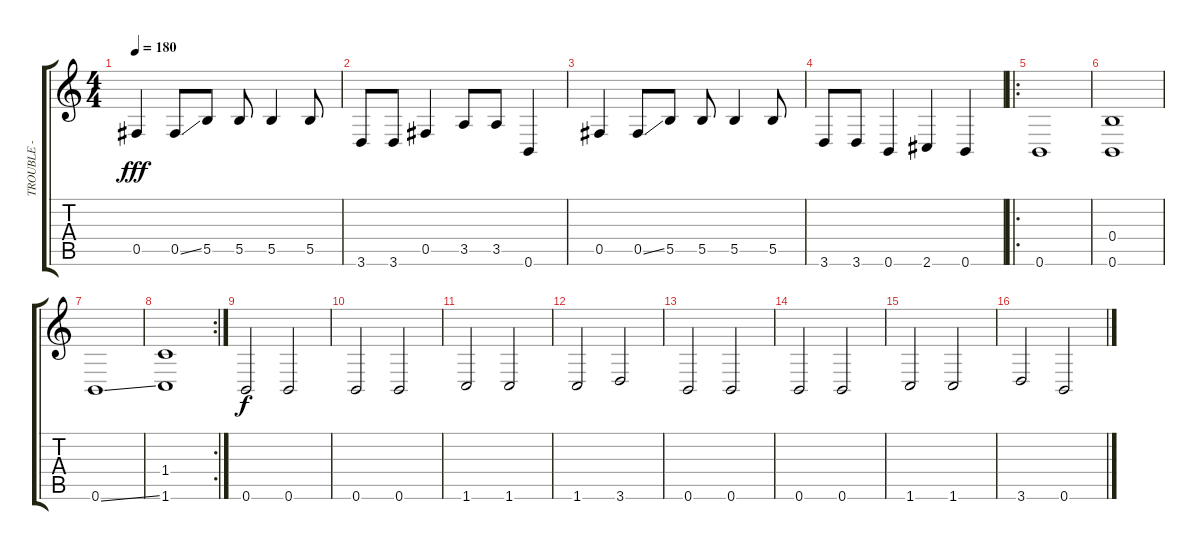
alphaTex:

\track ("TROUBLE - D" "TROUBLE - ") {instrument electricbassfinger}
\staff {score tabs}
\tuning (Db4 Ab3 E3 B2 Gb2 B1) {hide}
\ts (4 4)
\tempo 180
\clef g2
\ks c
0.5.4{dy fff} 0.5{ss}.8 5.5.8 5.5.8 5.5.4 5.5.8 |
3.6.8 3.6.8 0.5.4 3.5.8 3.5.8 0.6.4 |
0.5.4 0.5{ss}.8 5.5.8 5.5.8 5.5.4 5.5.8 |
3.6.8 3.6.8 0.6.4 2.6.4 0.6.4 |
\ro
0.6.1 |
(0.4 0.6).1 |
0.6{ss}.1 |
\rc 2
(1.4 1.6).1 |
0.6.2{dy f} 0.6.2 |
0.6.2 0.6.2 |
1.6.2 1.6.2 |
1.6.2 3.6.2 |
0.6.2 0.6.2 |
0.6.2 0.6.2 |
1.6.2 1.6.2 |
3.6.2 0.6.2
